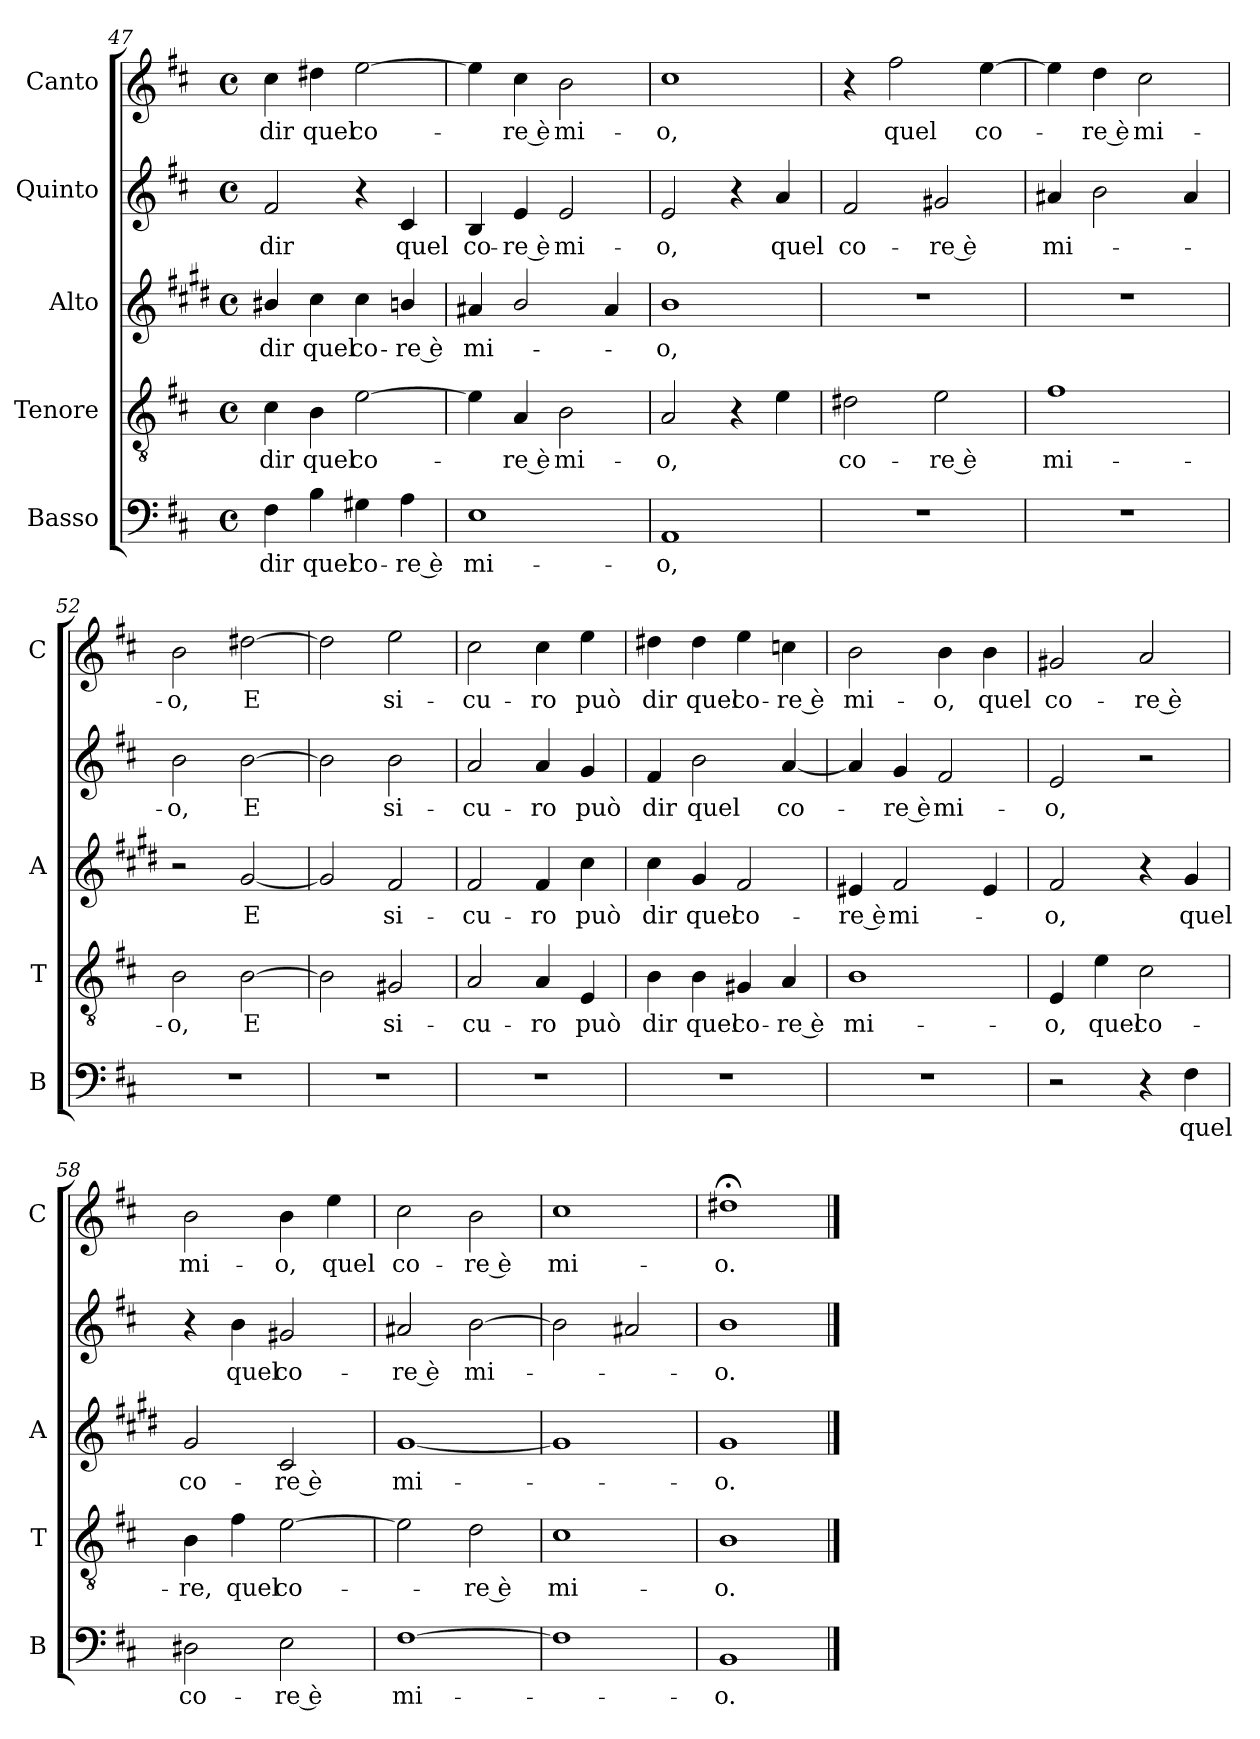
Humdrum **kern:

**kern	**text	**kern	**text	**kern	**text	**kern	**text	**kern	**text
*part5	*part5	*part4	*part4	*part3	*part3	*part2	*part2	*part1	*part1
*staff5	*staff5	*staff4	*staff4	*staff3	*staff3	*staff2	*staff2	*staff1	*staff1
*I"Basso	*	*I"Tenore	*	*I"Alto	*	*I"Quinto	*	*I"Canto	*
*I'B	*	*I'T	*	*I'A	*	*	*	*I'C	*
!!LO:LB:g=z
*clefF4	*	*clefGv2	*	*clefG2	*	*clefG2	*	*clefG2	*
*	*	*	*	*ITrd1c2	*	*	*	*	*
*k[f#c#]	*	*k[f#c#]	*	*k[f#c#]	*	*k[f#c#]	*	*k[f#c#]	*
*D:	*	*D:	*	*D:	*	*D:	*	*D:	*
*M4/4	*	*M4/4	*	*M4/4	*	*M4/4	*	*M4/4	*
*met(c)	*	*met(c)	*	*met(c)	*	*met(c)	*	*met(c)	*
=47	=47	=47	=47	=47	=47	=47	=47	=47	=47
!	!LO:LY:b	!	!LO:LY:b	!	!LO:LY:b	!	!LO:LY:b	!	!LO:LY:b
4F#\	dir	4c#\	dir	4a#X/	dir	2f#/	dir	4cc#\	dir
!	!LO:LY:b	!	!LO:LY:b	!	!LO:LY:b	!	!	!	!LO:LY:b
4B\	quel	4B\	quel	4b\	quel	.	.	4dd#X\	quel
!	!LO:LY:b	!	!LO:LY:b	!	!LO:LY:b	!	!	!	!LO:LY:b
4G#X\	co-	[2e\	co-	4b\	co-	4r	.	[2ee\	co-
!	!LO:LY:b	!	!	!	!LO:LY:b	!	!LO:LY:b	!	!
4A\	-re è	.	.	4an/	-re è	4c#/	quel	.	.
=48	=48	=48	=48	=48	=48	=48	=48	=48	=48
!	!LO:LY:b	!	!	!	!LO:LY:b	!	!LO:LY:b	!	!
1E	mi-	4e\]	.	4g#X/	mi-	4B/	co-	4ee\]	.
!	!	!	!LO:LY:b	!	!	!	!LO:LY:b	!	!LO:LY:b
.	.	4A/	-re è	2a/	.	4e/	-re è	4cc#\	-re è
!	!	!	!LO:LY:b	!	!	!	!LO:LY:b	!	!LO:LY:b
.	.	2B\	mi-	.	.	2e/	mi-	2b\	mi-
.	.	.	.	4g#/	.	.	.	.	.
=49	=49	=49	=49	=49	=49	=49	=49	=49	=49
!	!LO:LY:b	!	!LO:LY:b	!	!LO:LY:b	!	!LO:LY:b	!	!LO:LY:b
1AA	-o,	2A/	-o,	1a	-o,	2e/	-o,	1cc#	-o,
.	.	4r	.	.	.	4r	.	.	.
!	!	!	!	!	!	!	!LO:LY:b	!	!
.	.	4e\	.	.	.	4a/	quel	.	.
=50	=50	=50	=50	=50	=50	=50	=50	=50	=50
!	!	!	!LO:LY:b	!	!	!	!LO:LY:b	!	!
1r	.	2d#X\	co-	1r	.	2f#/	co-	4r	.
!	!	!	!	!	!	!	!	!	!LO:LY:b
.	.	.	.	.	.	.	.	2ff#\	quel
!	!	!	!LO:LY:b	!	!	!	!LO:LY:b	!	!
.	.	2e\	-re è	.	.	2g#X/	-re è	.	.
!	!	!	!	!	!	!	!	!	!LO:LY:b
.	.	.	.	.	.	.	.	[4ee\	co-
=51	=51	=51	=51	=51	=51	=51	=51	=51	=51
!	!	!	!LO:LY:b	!	!	!	!LO:LY:b	!	!
1r	.	1f#	mi-	1r	.	4a#X/	mi-	4ee\]	.
!	!	!	!	!	!	!	!	!	!LO:LY:b
.	.	.	.	.	.	2b\	.	4dd\	-re è
!	!	!	!	!	!	!	!	!	!LO:LY:b
.	.	.	.	.	.	.	.	2cc#\	mi-
.	.	.	.	.	.	4a#/	.	.	.
=52	=52	=52	=52	=52	=52	=52	=52	=52	=52
!	!	!	!LO:LY:b	!	!	!	!LO:LY:b	!	!LO:LY:b
1r	.	2B\	-o,	2r	.	2b\	-o,	2b\	-o,
!	!	!	!LO:LY:b	!	!LO:LY:b	!	!LO:LY:b	!	!LO:LY:b
.	.	[2B\	E	[2f#/	E	[2b\	E	[2dd#X\	E
=53	=53	=53	=53	=53	=53	=53	=53	=53	=53
1r	.	2B\]	.	2f#/]	.	2b\]	.	2dd#\]	.
!	!	!	!LO:LY:b	!	!LO:LY:b	!	!LO:LY:b	!	!LO:LY:b
.	.	2G#X/	si-	2e/	si-	2b\	si-	2ee\	si-
=54	=54	=54	=54	=54	=54	=54	=54	=54	=54
!	!	!	!LO:LY:b	!	!LO:LY:b	!	!LO:LY:b	!	!LO:LY:b
1r	.	2A/	-cu-	2e/	-cu-	2a/	-cu-	2cc#\	-cu-
!	!	!	!LO:LY:b	!	!LO:LY:b	!	!LO:LY:b	!	!LO:LY:b
.	.	4A/	-ro	4e/	-ro	4a/	-ro	4cc#\	-ro
!	!	!	!LO:LY:b	!	!LO:LY:b	!	!LO:LY:b	!	!LO:LY:b
.	.	4E/	può	4b\	può	4g/	può	4ee\	può
!!LO:LB:g=z
=55	=55	=55	=55	=55	=55	=55	=55	=55	=55
!	!	!	!LO:LY:b	!	!LO:LY:b	!	!LO:LY:b	!	!LO:LY:b
1r	.	4B\	dir	4b\	dir	4f#/	dir	4dd#X\	dir
!	!	!	!LO:LY:b	!	!LO:LY:b	!	!LO:LY:b	!	!LO:LY:b
.	.	4B\	quel	4f#/	quel	2b\	quel	4dd#\	quel
!	!	!	!LO:LY:b	!	!LO:LY:b	!	!	!	!LO:LY:b
.	.	4G#X/	co-	2e/	co-	.	.	4ee\	co-
!	!	!	!LO:LY:b	!	!	!	!LO:LY:b	!	!LO:LY:b
.	.	4A/	-re è	.	.	[4a/	co-	4ccn\	-re è
=56	=56	=56	=56	=56	=56	=56	=56	=56	=56
!	!	!	!LO:LY:b	!	!LO:LY:b	!	!	!	!LO:LY:b
1r	.	1B	mi-	4d#X/	-re è	4a/]	.	2b\	mi-
!	!	!	!	!	!LO:LY:b	!	!LO:LY:b	!	!
.	.	.	.	2e/	mi-	4g/	-re è	.	.
!	!	!	!	!	!	!	!LO:LY:b	!	!LO:LY:b
.	.	.	.	.	.	2f#/	mi-	4b\	-o,
!	!	!	!	!	!	!	!	!	!LO:LY:b
.	.	.	.	4d#/	.	.	.	4b\	quel
=57	=57	=57	=57	=57	=57	=57	=57	=57	=57
!	!	!	!LO:LY:b	!	!LO:LY:b	!	!LO:LY:b	!	!LO:LY:b
2r	.	4E/	-o,	2e/	-o,	2e/	-o,	2g#X/	co-
!	!	!	!LO:LY:b	!	!	!	!	!	!
.	.	4e\	quel	.	.	.	.	.	.
!	!	!	!LO:LY:b	!	!	!	!	!	!LO:LY:b
4r	.	2c#\	co-	4r	.	2r	.	2a/	-re è
!	!LO:LY:b	!	!	!	!LO:LY:b	!	!	!	!
4F#\	quel	.	.	4f#/	quel	.	.	.	.
=58	=58	=58	=58	=58	=58	=58	=58	=58	=58
!	!LO:LY:b	!	!LO:LY:b	!	!LO:LY:b	!	!	!	!LO:LY:b
2D#X\	co-	4B\	-re,	2f#/	co-	4r	.	2b\	mi-
!	!	!	!LO:LY:b	!	!	!	!LO:LY:b	!	!
.	.	4f#\	quel	.	.	4b\	quel	.	.
!	!LO:LY:b	!	!LO:LY:b	!	!LO:LY:b	!	!LO:LY:b	!	!LO:LY:b
2E\	-re è	[2e\	co-	2B/	-re è	2g#X/	co-	4b\	-o,
!	!	!	!	!	!	!	!	!	!LO:LY:b
.	.	.	.	.	.	.	.	4ee\	quel
=59	=59	=59	=59	=59	=59	=59	=59	=59	=59
!	!LO:LY:b	!	!	!	!LO:LY:b	!	!LO:LY:b	!	!LO:LY:b
[1F#	mi-	2e\]	.	[1f#	mi-	2a#X/	-re è	2cc#\	co-
!	!	!	!LO:LY:b	!	!	!	!LO:LY:b	!	!LO:LY:b
.	.	2d\	-re è	.	.	[2b\	mi-	2b\	-re è
=60	=60	=60	=60	=60	=60	=60	=60	=60	=60
!	!	!	!LO:LY:b	!	!	!	!	!	!LO:LY:b
1F#]	.	1c#	mi-	1f#]	.	2b\]	.	1cc#	mi-
.	.	.	.	.	.	2a#X/	.	.	.
=61	=61	=61	=61	=61	=61	=61	=61	=61	=61
!	!LO:LY:b	!	!LO:LY:b	!	!LO:LY:b	!	!LO:LY:b	!	!LO:LY:b
1BB	-o.	1B	-o.	1f#	-o.	1b	-o.	1dd#X;<	-o.
==	==	==	==	==	==	==	==	==	==
*-	*-	*-	*-	*-	*-	*-	*-	*-	*-
